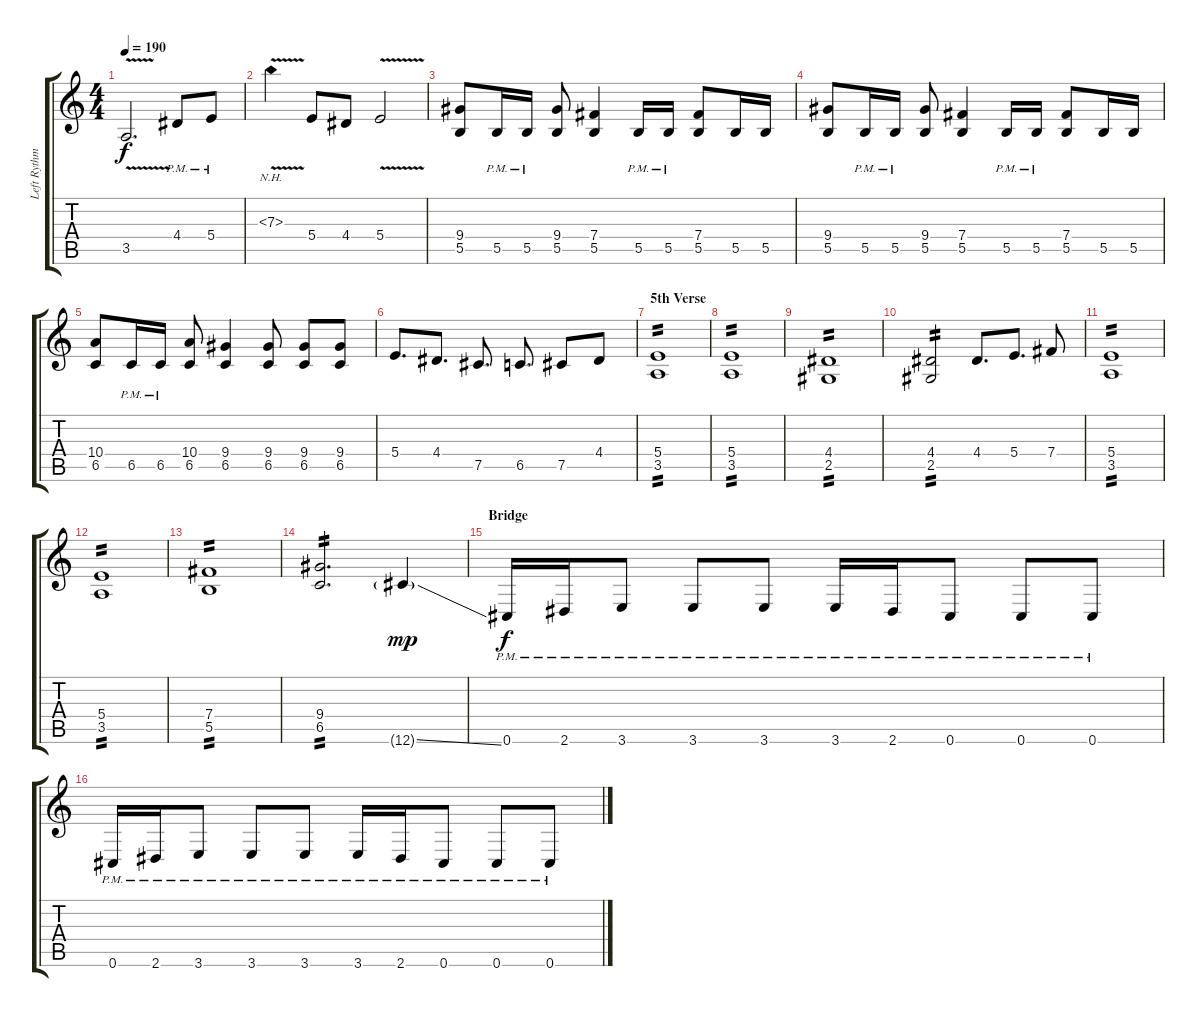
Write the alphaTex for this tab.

\track ("Left Rythm Guitar (Rythm Guitar)" "Left Rythm") {instrument distortionguitar}
\staff {score tabs}
\tuning (Db4 Ab3 E3 B2 Gb2 Db2) {hide}
\ts (4 4)
\tempo 190
\clef g2
\ks c
3.5{v}.2{d dy f} 4.4{pm}.8 5.4{pm}.8 |
7.3{nh v}.4 5.4.8 4.4.8 5.4{v}.2 |
(9.4 5.5).8 5.5{pm}.16 5.5{pm}.16 (9.4 5.5).8 (7.4 5.5).4 5.5{pm}.16 5.5{pm}.16 (7.4 5.5).8 5.5.16 5.5.16 |
(9.4 5.5).8 5.5{pm}.16 5.5{pm}.16 (9.4 5.5).8 (7.4 5.5).4 5.5{pm}.16 5.5{pm}.16 (7.4 5.5).8 5.5.16 5.5.16 |
(10.4 6.5).8 6.5{pm}.16 6.5{pm}.16 (10.4 6.5).8 (9.4 6.5).4 (9.4 6.5).8 (9.4 6.5).8 (9.4 6.5).8 |
5.4.8{d} 4.4.8{d} 7.5.8{d} 6.5.8{d} 7.5.8 4.4.8 |
\section ("" "5th Verse")
(5.4 3.5).1{tp 2} |
(5.4 3.5).1{tp 2} |
(4.4 2.5).1{tp 2} |
(4.4 2.5).2{tp 2} 4.4.8{d} 5.4.8{d} 7.4.8 |
(5.4 3.5).1{tp 2} |
(5.4 3.5).1{tp 2} |
(7.4 5.5).1{tp 2} |
(9.4 6.5).2{d tp 2} 12.6{ss g}.4{dy mp} |
\section ("" "Bridge")
0.6{pm}.16{dy f} 2.6{pm}.16 3.6{pm}.8 3.6{pm}.8 3.6{pm}.8 3.6{pm}.16 2.6{pm}.16 0.6{pm}.8 0.6{pm}.8 0.6{pm}.8 |
0.6{pm}.16 2.6{pm}.16 3.6{pm}.8 3.6{pm}.8 3.6{pm}.8 3.6{pm}.16 2.6{pm}.16 0.6{pm}.8 0.6{pm}.8 0.6{pm}.8
